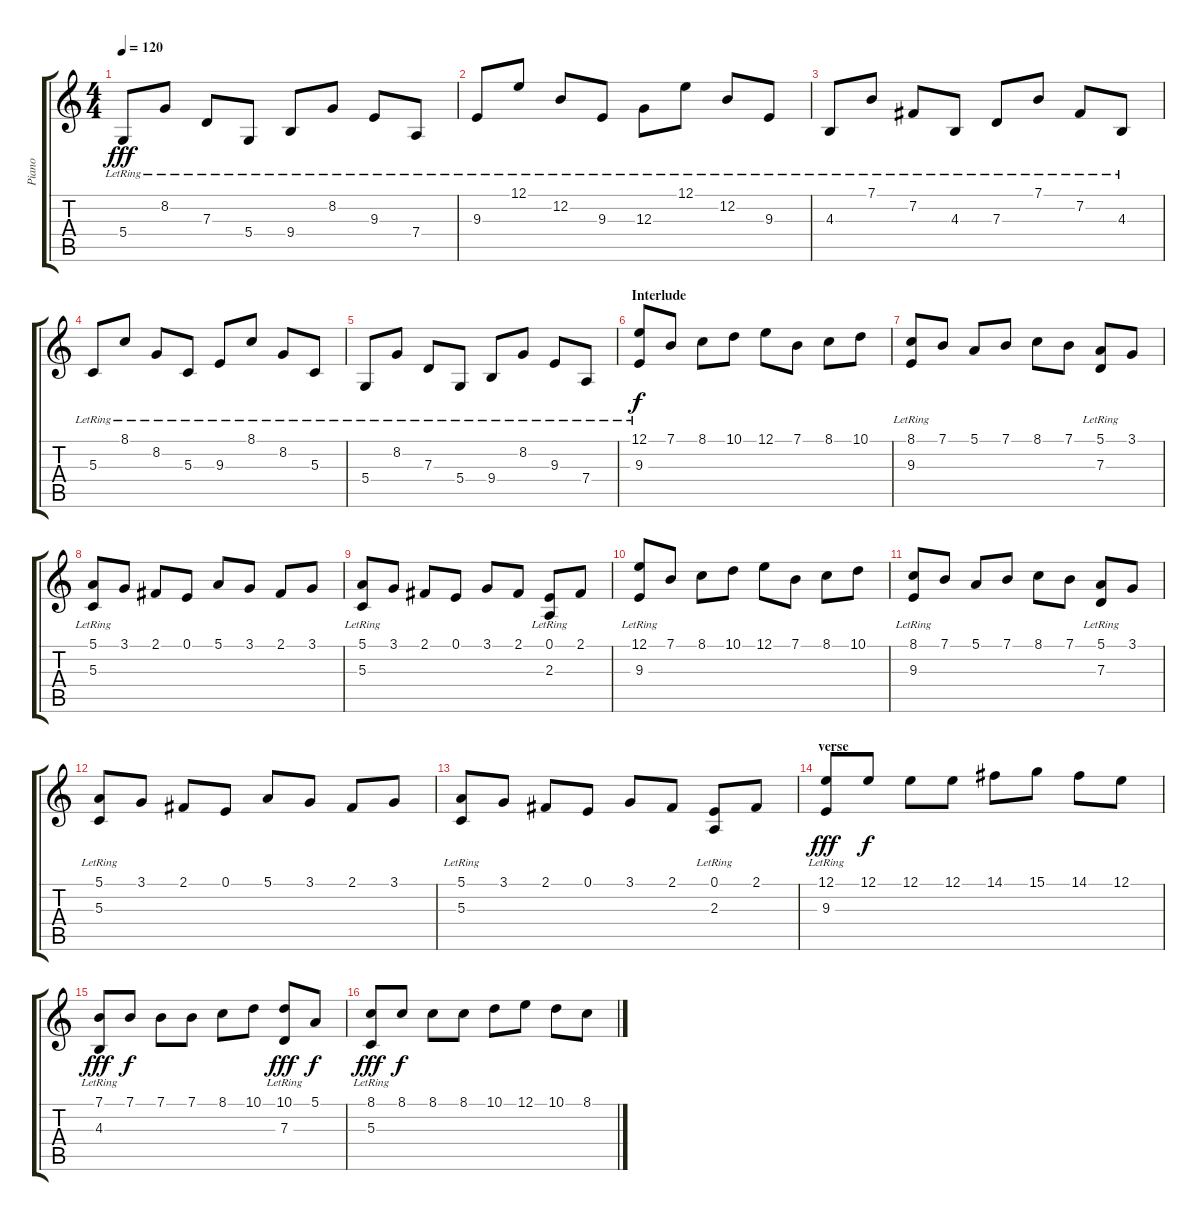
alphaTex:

\track ("Piano" "Piano") {instrument acousticgrandpiano}
\staff {score tabs}
\tuning (E4 B3 G3 D3 A2 E2) {hide}
\ts (4 4)
\tempo 120
\clef g2
\ks c
5.4{lr}.8{dy fff} 8.2{lr}.8 7.3{lr}.8 5.4{lr}.8 9.4{lr}.8 8.2{lr}.8 9.3{lr}.8 7.4{lr}.8 |
9.3{lr}.8 12.1{lr}.8 12.2{lr}.8 9.3{lr}.8 12.3{lr}.8 12.1{lr}.8 12.2{lr}.8 9.3{lr}.8 |
4.3{lr}.8 7.1{lr}.8 7.2{lr}.8 4.3{lr}.8 7.3{lr}.8 7.1{lr}.8 7.2{lr}.8 4.3{lr}.8 |
5.3{lr}.8 8.1{lr}.8 8.2{lr}.8 5.3{lr}.8 9.3{lr}.8 8.1{lr}.8 8.2{lr}.8 5.3{lr}.8 |
5.4{lr}.8 8.2{lr}.8 7.3{lr}.8 5.4{lr}.8 9.4{lr}.8 8.2{lr}.8 9.3{lr}.8 7.4{lr}.8 |
\section ("" "Interlude")
(12.1 9.3{lr}).8{dy f} 7.1.8 8.1.8 10.1.8 12.1.8 7.1.8 8.1.8 10.1.8 |
(8.1 9.3{lr}).8 7.1.8 5.1.8 7.1.8 8.1.8 7.1.8 (5.1 7.3{lr}).8 3.1.8 |
(5.1 5.3{lr}).8 3.1.8 2.1.8 0.1.8 5.1.8 3.1.8 2.1.8 3.1.8 |
(5.1 5.3{lr}).8 3.1.8 2.1.8 0.1.8 3.1.8 2.1.8 (0.1 2.3{lr}).8 2.1.8 |
(12.1 9.3{lr}).8 7.1.8 8.1.8 10.1.8 12.1.8 7.1.8 8.1.8 10.1.8 |
(8.1 9.3{lr}).8 7.1.8 5.1.8 7.1.8 8.1.8 7.1.8 (5.1 7.3{lr}).8 3.1.8 |
(5.1 5.3{lr}).8 3.1.8 2.1.8 0.1.8 5.1.8 3.1.8 2.1.8 3.1.8 |
(5.1 5.3{lr}).8 3.1.8 2.1.8 0.1.8 3.1.8 2.1.8 (0.1 2.3{lr}).8 2.1.8 |
\section ("" "verse")
(12.1 9.3{lr}).8{dy fff} 12.1.8{dy f} 12.1.8 12.1.8 14.1.8 15.1.8 14.1.8 12.1.8 |
(7.1 4.3{lr}).8{dy fff} 7.1.8{dy f} 7.1.8 7.1.8 8.1.8 10.1.8 (10.1 7.3{lr}).8{dy fff} 5.1.8{dy f} |
(8.1 5.3{lr}).8{dy fff} 8.1.8{dy f} 8.1.8 8.1.8 10.1.8 12.1.8 10.1.8 8.1.8
